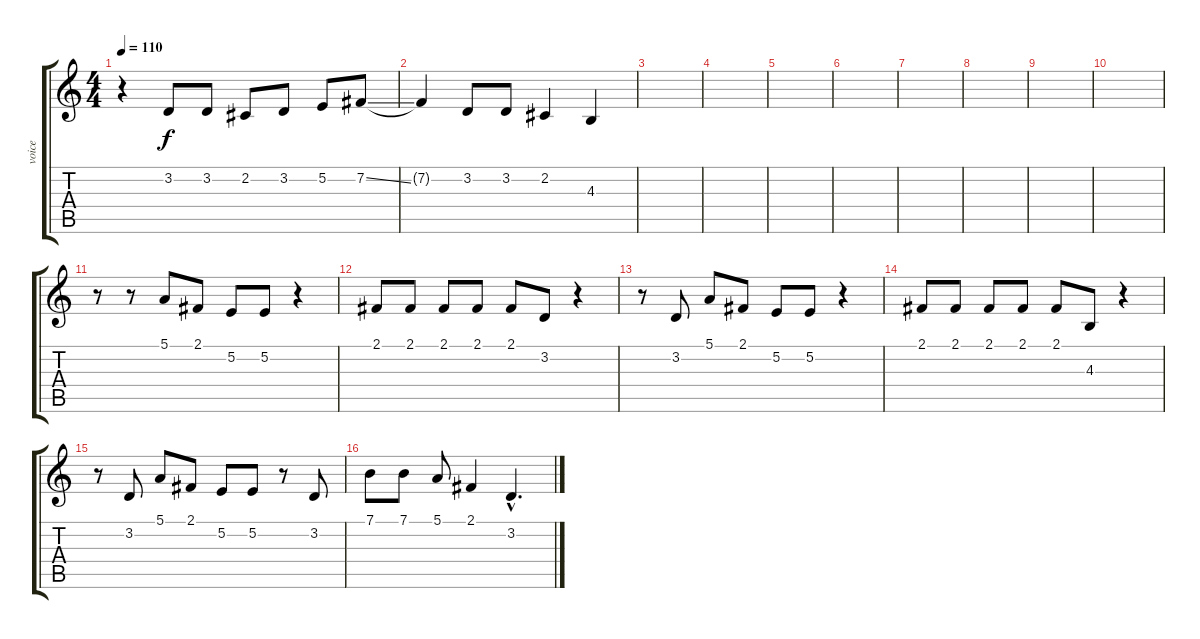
\track ("voice" "voice") {instrument fx5brightness}
\staff {score tabs}
\tuning (E4 B3 G3 D3 A2 E2) {hide}
\ts (4 4)
\tempo 110
\clef g2
\ks c
r.4{dy f} 3.2.8 3.2.8 2.2.8 3.2.8 5.2.8 7.2{ss}.8 |
7.2{t}.4 3.2.8 3.2.8 2.2.4 4.3.4 |
|
|
|
|
|
|
|
|
r.8 r.8 5.1.8 2.1.8 5.2.8 5.2.8 r.4 |
2.1.8 2.1.8 2.1.8 2.1.8 2.1.8 3.2.8 r.4 |
r.8 3.2.8 5.1.8 2.1.8 5.2.8 5.2.8 r.4 |
2.1.8 2.1.8 2.1.8 2.1.8 2.1.8 4.3.8 r.4 |
r.8 3.2.8 5.1.8 2.1.8 5.2.8 5.2.8 r.8 3.2.8 |
7.1.8 7.1.8 5.1.8 2.1.4 3.2{hac}.4{d}
